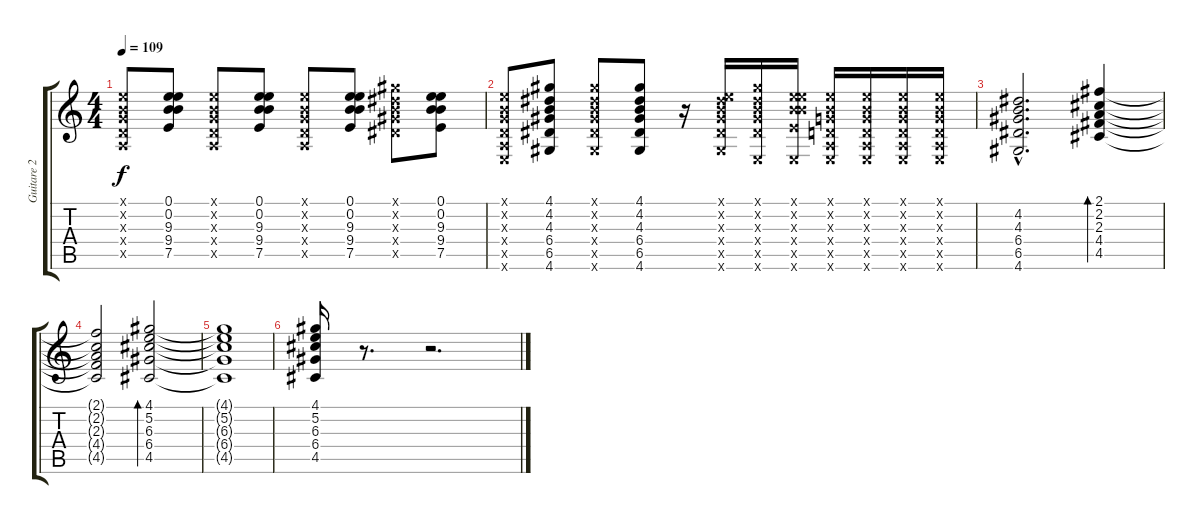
\track ("Guitare 2" "Guitare 2") {instrument acousticguitarsteel}
\staff {score tabs}
\tuning (E4 B3 G3 D3 A2 E2) {hide}
\ts (4 4)
\tempo 109
\clef g2
\ks c
(0.1{x} 0.2{x} 0.3{x} 0.4{x} 0.5{x}).8{dy f} (0.1 0.2 9.3 9.4 7.5).8 (0.1{x} 0.2{x} 0.3{x} 0.4{x} 0.5{x}).8 (0.1 0.2 9.3 9.4 7.5).8 (0.1{x} 0.2{x} 0.3{x} 0.4{x} 0.5{x}).8 (0.1 0.2 9.3 9.4 7.5).8 (4.1{x} 4.2{x} 4.3{x} 6.4{x} 6.5{x}).8 (0.1 0.2 9.3 9.4 7.5).8 |
(0.1{x} 0.2{x} 0.3{x} 0.4{x} 0.5{x} 0.6{x}).8 (4.1 4.2 4.3 6.4 6.5 4.6).8 (4.1{x} 4.2{x} 4.3{x} 6.4{x} 6.5{x} 4.6{x}).8 (4.1 4.2 4.3 6.4 6.5 4.6).8 r.16 (0.1{x} 4.2{x} 4.3{x} 6.4{x} 6.5{x} 4.6{x}).16 (4.1{x} 4.2{x} 4.3{x} 6.4{x} 6.5{x} 0.6{x}).16 (0.1{x} 0.2{x} 9.3{x} 9.4{x} 7.5{x} 0.6{x}).16 (0.1{x} 0.2{x} 0.3{x} 0.4{x} 0.5{x} 0.6{x}).16 (0.1{x} 0.2{x} 0.3{x} 0.4{x} 0.5{x} 0.6{x}).16 (0.1{x} 0.2{x} 0.3{x} 0.4{x} 0.5{x} 0.6{x}).16 (0.1{x} 0.2{x} 0.3{x} 0.4{x} 0.5{x} 0.6{x}).16 |
(4.2{hac} 4.3{hac} 6.4{hac} 6.5{hac} 4.6{hac}).2{d} (2.1 2.2 2.3 4.4 4.5).4{bd 480} |
(2.1{t} 2.2{t} 2.3{t} 4.4{t} 4.5{t}).2 (4.1 5.2 6.3 6.4 4.5).2{bd 480} |
(4.1{t} 5.2{t} 6.3{t} 6.4{t} 4.5{t}).1 |
(4.1 5.2 6.3 6.4 4.5).16 r.8{d} r.2{d}
